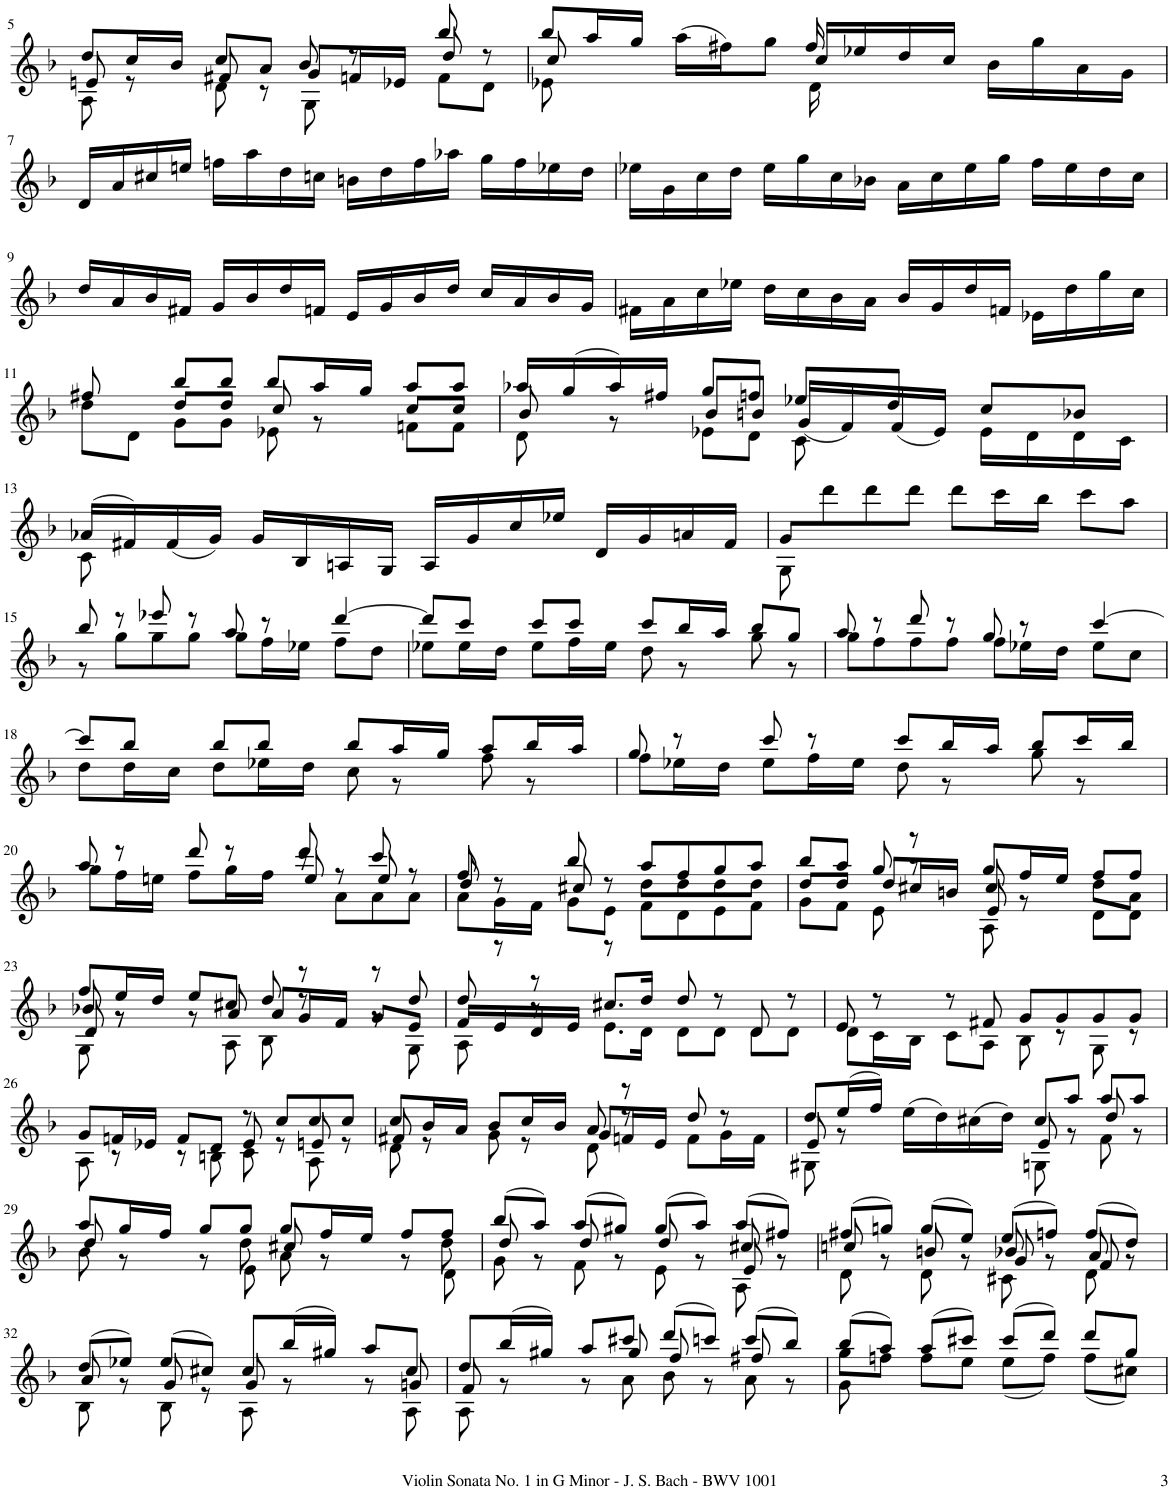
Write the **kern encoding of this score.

**kern
*part1
*staff1
*I"Violin
*I'Vln.
!!LO:PB:g=z
*clefG2
*k[b-]
*M2/2
*met(c|)
=5
*^
*	*^
8dd/L	8A\	8en/
16cc/L	8r	8ryy
16b-/JJ	.	.
8cc/L	8d\	8f#X/
8a/J	8r	8ryy
8b-/	8G\	8g/L
8r	8ryy	16fn/L
.	.	16e-X/JJ
8bb-/	8f\L	8dd/
8r	8d\J	8ryy
=6	=6	=6
8bb-/L	8e-X\	8cc/
16aa/L	8ryy	8ryy
16gg/JJ	.	.
(16aa\LL	4ryy	4ryy
16ff#X\J)	.	.
8gg\J	.	.
16ff#/	16d\	16cc/LL
16ryy	16ryy	16ee-X/
8ryy	8ryy	16dd/
.	.	16cc/JJ
4ryy	16b-\LL	4ryy
.	16gg\	.
.	16a\	.
.	16g\JJ	.
*v	*v	*v
!!LO:LB:g=z
=7
16d/LL
16a/
16cc#X/
16een/JJ
16ffn\LL
16aa\
16dd\
16ccn\JJ
16bn\LL
16dd\
16ff\
16aa-X\JJ
16gg\LL
16ff\
16ee-X\
16dd\JJ
=8
16ee-X\LL
16g\
16cc\
16dd\JJ
16ee-\LL
16gg\
16cc\
16b-X\JJ
16a\LL
16cc\
16ee-\
16gg\JJ
16ff\LL
16ee-\
16dd\
16cc\JJ
!!LO:LB:g=z
=9
16dd/LL
16a/
16b-/
16f#X/JJ
16g/LL
16b-/
16dd/
16fn/JJ
16e/LL
16g/
16b-/
16dd/JJ
16cc/LL
16a/
16b-/
16g/JJ
=10
16f#X\LL
16a\
16cc\
16ee-X\JJ
16dd\LL
16cc\
16b-\
16a\JJ
16b-/LL
16g/
16dd/
16fn/JJ
16e-X\LL
16dd\
16gg\
16cc\JJ
!!LO:LB:g=z
=11
*^
*	*^
8ff#X/	8dd\L	4ryy
8ryy	8d\J	.
8bb-/L	8g\L	8dd/L
8bb-/J	8g\J	8dd/J
8bb-/L	8e-X\	8cc/
16aa/L	8r	8ryy
16gg/JJ	.	.
8aa/L	8fn\L	8cc/L
8aa/J	8f\J	8cc/J
=12	=12	=12
16aa-X/LL	8d\	8b-/
(16gg/	.	.
16aa-/)	8r	8ryy
16ff#X/JJ	.	.
8gg/L	8e-X\L	8b-/L
8ffn/J	8d\J	8bn/J
8ee-X/L	8c\	(16g/LL
.	.	16f/)
8dd/J	8ryy	(16f/
.	.	16e-/JJ)
8cc/L	16e-\LL	4ryy
.	16d\	.
8b-X/J	16d\	.
.	16c\JJ	.
*	*v	*v
!!LO:LB:g=z
=13	=13
(16a-X/LL	8c\
16f#X/)	.
(16f#/	8ryy
16g/JJ)	.
16g/LL	4ryy
16B-/	.
16An/	.
16G/JJ	.
16A/LL	2ryy
16g/	.
16cc/	.
16ee-X/JJ	.
16d/LL	.
16g/	.
16an/	.
16f#/JJ	.
=14	=14
8g/L	8G\
8ddd\	8ryy
8ddd\	4ryy
8ddd\J	.
8ddd\L	2ryy
16ccc\L	.
16bb-\JJ	.
8ccc\L	.
8aa\J	.
!!LO:LB:g=z	!!
=15	=15
8bb-/	8r
8r	8gg\L
8eee-X/	8gg\
8r	8gg\J
8aa/	8gg\L
8r	16ff\L
.	16ee-X\JJ
[4ddd/	8ff\L
.	8dd\J
=16	=16
8ddd/L]	8ee-X\L
8ccc/J	16ee-\L
.	16dd\JJ
8ccc/L	8ee-\L
8ccc/J	16ff\L
.	16ee-\JJ
8ccc/L	8dd\
16bb-/L	8r
16aa/JJ	.
8bb-/L	8gg\
8gg/J	8r
=17	=17
8aa/	8gg\L
8r	8ff\
8ddd/	8ff\
8r	8ff\J
8gg/	8ff\L
8r	16ee-X\L
.	16dd\JJ
[4ccc/	8ee-\L
.	8cc\J
!!LO:LB:g=z	!!
=18	=18
8ccc/L]	8dd\L
8bb-/J	16dd\L
.	16cc\JJ
8bb-/L	8dd\L
8bb-/J	16ee-X\L
.	16dd\JJ
8bb-/L	8cc\
16aa/L	8r
16gg/JJ	.
8aa/L	8ff\
16bb-/L	8r
16aa/JJ	.
=19	=19
8gg/	8ff\L
8r	16ee-X\L
.	16dd\JJ
8ccc/	8ee-\L
8r	16ff\L
.	16ee-\JJ
8ccc/L	8dd\
16bb-/L	8r
16aa/JJ	.
8bb-/L	8gg\
16ccc/L	8r
16bb-/JJ	.
!!LO:LB:g=z	!!
=20	=20
*	*^
8aa/	8gg\L	2ryy
8r	16ff\L	.
.	16een\JJ	.
8ddd/	8ff\L	.
8r	16gg\L	.
.	16ff\JJ	.
8ddd/	8r	8ee/
8r	8a\L	8ryy
8ccc/	8a\	8ee/
8r	8a\J	8ryy
=21	=21	=21
8ff/	8a\L	8dd/
8r	16g\L	8r
.	16f\JJ	.
8bb-/	8g\L	8cc#X/
8r	8e\J	8r
8aa/L	8f\L	8dd\L
8ff/	8d\	8dd\
8gg/	8e\	8dd\
8aa/J	8f\J	8dd\J
=22	=22	=22
*	*	*^
8bb-/L	8g\L	8dd/L	2ryy
8aa/J	8f\J	8dd/J	.
8gg/	8e\	8dd/L	.
8r	8r	16cc#X/L	.
.	.	16bn/JJ	.
8gg/L	8A\	8cc#/	8e/
16ff/L	8r	8ryy	8ryy
16ee/JJ	.	.	.
8ff/L	8d\L	8dd\L	4ryy
8ff/J	8d\J	8a\J	.
!!LO:LB:g=z	!!	!!	!!
=23	=23	=23	=23
8ff/L	8G\	8b-X/	8d/
16ee/L	8r	8ryy	8r
16dd/JJ	.	.	.
8ee/L	8r	8ryy	4ryy
8cc#X/J	8A\	8a/	.
8dd/	8B-\	8a/L	2ryy
8r	8r	16g/L	.
.	.	16f/JJ	.
8r	8r	8g/L	.
8dd/	8G\	8e/J	.
*	*	*v	*v
=24	=24	=24
8dd/	8A\	16f/LL
.	.	16e/
8r	8r	16d/
.	.	16e/JJ
8.cc#X/L	8.e\L	4ryy
16dd/Jk	16d\Jk	.
8dd/	8d\L	2ryy
8r	8d\J	.
8d/	8d\L	.
8r	8d\J	.
*	*v	*v
=25	=25
8e/	8d\L
8r	16c\L
.	16B-\JJ
8r	8c\L
8f#X/	8A\J
8g/L	8B-\
8g/	8r
8g/	8G\
8g/J	8r
!!LO:LB:g=z	!!
=26	=26
*	*^
8g/L	8A\	2ryy
16fn/L	8r	.
16e-X/JJ	.	.
8f/L	8r	.
8d/J	8Bn\	.
8r	8c\	8e-/
8cc/L	8r	8ryy
8cc/	8A\	8en/
8cc/J	8r	8ryy
=27	=27	=27
8cc/L	8d\	8f#X/
16b-/L	8r	8ryy
16a/JJ	.	.
8b-/L	8g\	4ryy
16cc/L	8r	.
16b-/JJ	.	.
8a/	8d\	8g/L
8r	8r	16fn/L
.	.	16e/JJ
8dd/	8f\L	4ryy
8r	16g\L	.
.	16f\JJ	.
=28	=28	=28
8dd/L	8G#X\	8e/
(16ee/L	8r	8ryy
16ff/JJ)	.	.
(16ee\LL	4ryy	4ryy
16dd\)	.	.
(16cc#X\	.	.
16dd\JJ)	.	.
8cc#/L	8Gn\	8e/
8aa/J	8r	8ryy
8aa/L	8f\	8dd/
8aa/J	8r	8ryy
!!LO:LB:g=z	!!	!!
=29	=29	=29
8aa/L	8b-\	8dd/
16gg/L	8r	8ryy
16ff/JJ	.	.
8gg/L	8r	8ryy
8gg/J	8e\	8dd\
8gg/L	8a\	8cc#X/
16ff/L	8r	8ryy
16ee/JJ	.	.
8ff/L	8r	8ryy
8ff/J	8d\	8dd\
=30	=30	=30
*	*	*^
(8bb-/L	8g\	8dd/	2ryy
8aa/J)	8r	8ryy	.
(8aa/L	8f\	8dd/	.
8gg#X/J)	8r	8ryy	.
(8gg#/L	8e\	8dd/	4ryy
8aa/J)	8r	8ryy	.
(8aa/L	8A\	8cc#X/	8e/
8ff#X/J)	8r	8ryy	8ryy
=31	=31	=31	=31
(8ff#X/L	8d\	8ccn/	2ryy
8ggn/J)	8r	8ryy	.
(8gg/L	8d\	8bn/	.
8ee/J)	8r	8ryy	.
(8ee/L	8c#X\	8b-X/	8g/
8ffn/J)	8r	8ryy	8ryy
(8ff/L	8d\	8a/	8f/
8dd/J)	8r	8ryy	8ryy
*	*	*v	*v
!!LO:LB:g=z
=32	=32	=32
(8dd/L	8B-\	8a/
8ee-X/J)	8r	8ryy
(8ee-/L	8B-\	8g/
8cc#X/J)	8r	8ryy
8cc#/L	8A\	8g/
(16bb-/L	8r	8ryy
16gg#X/JJ)	.	.
8aa/L	8r	8ryy
8cc#/J	8A\	8gn/
=33	=33	=33
8dd/L	8A\	8f/
(16bb-/L	8r	8ryy
16gg#X/JJ)	.	.
8aa/L	8r	8ryy
8ccc#X/J	8a\	8gg#/
(8ddd/L	8b-\	8ff/
8cccn/J)	8r	8ryy
(8ccc/L	8a\	8ff#X/
8bb-/J)	8r	8ryy
=34	=34	=34
(8bb-/L	8gg\L	8g\
8aa/J)	8ffn\J	8ryy
(8aa/L	8ff\L	4ryy
8ccc#X/J)	8ee\J	.
(8ccc#/L	(8ee\L	2ryy
8ddd/J)	8ff\J)	.
8ddd/L	(8ff\L	.
8gg/J	8cc#X\J)	.
*v	*v	*v
=
*-
